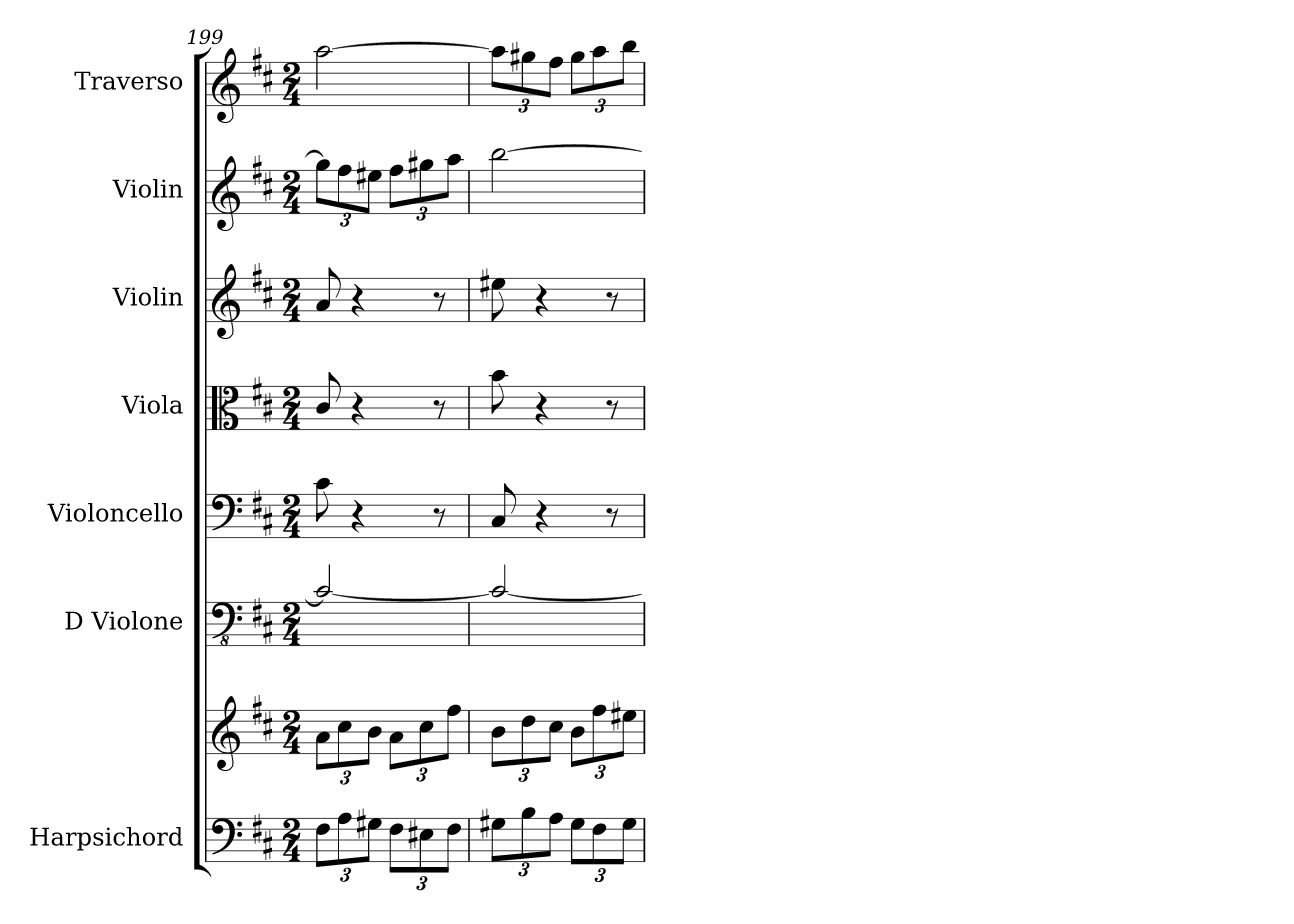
**kern	**kern	**kern	**kern	**kern	**kern	**kern	**kern
*part7	*part7	*part6	*part5	*part4	*part3	*part2	*part1
*staff8	*staff7	*staff6	*staff5	*staff4	*staff3	*staff2	*staff1
*I"Harpsichord	*	*I"D Violone	*I"Violoncello	*I"Viola	*I"Violin	*I"Violin	*I"Traverso
*I'Hch.	*	*I'D Vne.	*I'Vc.	*I'Vla.	*I'Vln.	*I'Vln.	*I'Trv.
*clefF4	*clefG2	*clefFv4	*clefF4	*clefC3	*clefG2	*clefG2	*clefG2
*	*	*ITrd7c12	*	*	*	*	*
*k[f#c#]	*k[f#c#]	*k[f#c#]	*k[f#c#]	*k[f#c#]	*k[f#c#]	*k[f#c#]	*k[f#c#]
*M2/4	*M2/4	*M2/4	*M2/4	*M2/4	*M2/4	*M2/4	*M2/4
*Xbrackettup	*Xbrackettup	*	*	*	*	*Xbrackettup	*
=199	=199	=199	=199	=199	=199	=199	=199
12F#\L	12a\L	2CC#/_	8c#\	8c#/	8a/	12gg#\L]	[2aa\
12A\	12cc#\	.	.	.	.	12ff#\	.
.	.	.	4r	4r	4r	.	.
12G#X\J	12b\J	.	.	.	.	12ee#X\J	.
12F#\L	12a\L	.	.	.	.	12ff#\L	.
12E#X\	12cc#\	.	.	.	.	12gg#X\	.
.	.	.	8r	8r	8r	.	.
12F#\J	12ff#\J	.	.	.	.	12aa\J	.
!!LO:PB:g=z
=200	=200	=200	=200	=200	=200	=200	=200
*	*	*	*	*	*	*	*Xbrackettup
12G#X\L	12b\L	2CC#/_	8C#/	8b\	8ee#X\	[2bb\	12aa\L]
12B\	12dd\	.	.	.	.	.	12gg#X\
.	.	.	4r	4r	4r	.	.
12A\J	12cc#\J	.	.	.	.	.	12ff#\J
12G#\L	12b\L	.	.	.	.	.	12gg#\L
12F#\	12ff#\	.	.	.	.	.	12aa\
.	.	.	8r	8r	8r	.	.
12G#\J	12ee#X\J	.	.	.	.	.	12bb\J
=	=	=	=	=	=	=	=
*-	*-	*-	*-	*-	*-	*-	*-
